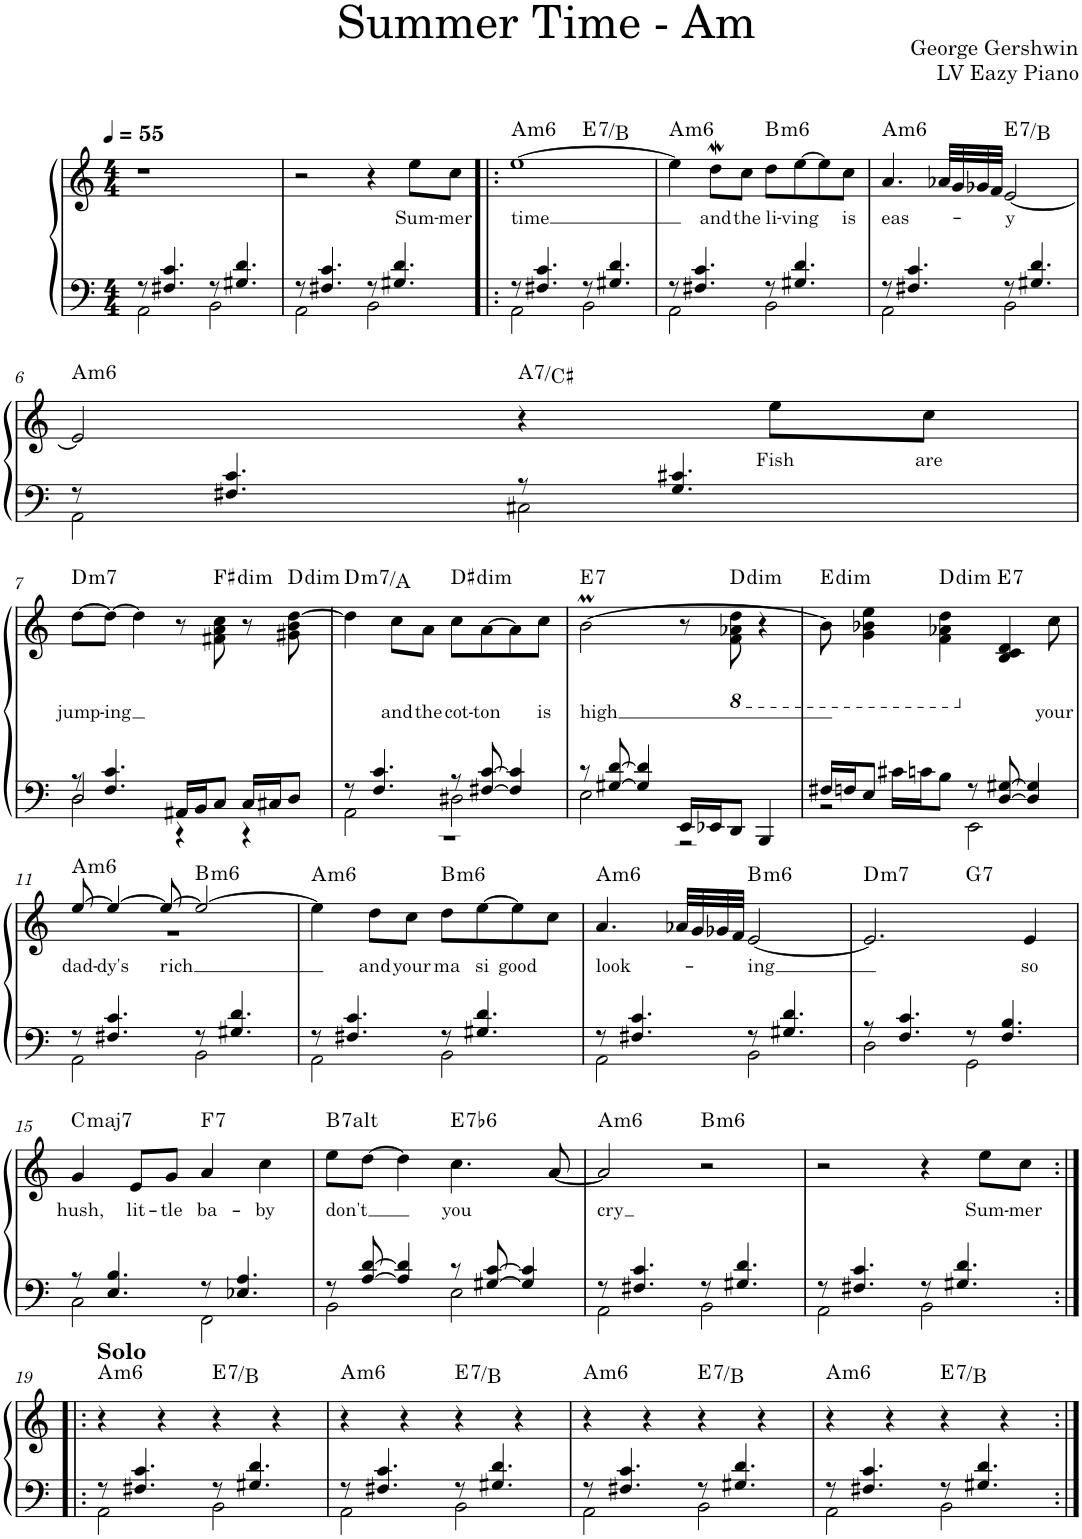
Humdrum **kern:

**kern	**kern	**text	**harte
*part1	*part1	*part1	*part1
*staff2	*staff1	*staff1	*
*I"Piano	*	*	*
*I'Pno.	*	*	*
*clefF4	*clefG2	*	*
*k[]	*k[]	*	*
*M4/4	*M4/4	*	*
*MM55	*MM55	*	*
=1	=1	=1	=1
*^	*	*	*
8r	2AA\	1r	.	.
4.F#X/ 4.c/	.	.	.	.
8r	2BB\	.	.	.
4.G#X/ 4.d/	.	.	.	.
=2	=2	=2	=2	=2
8r	2AA\	2r	.	.
4.F#X/ 4.c/	.	.	.	.
8r	2BB\	4r	.	.
4.G#X/ 4.d/	.	.	.	.
!	!	!	!LO:LY:b	!
.	.	8ee\L	Sum-	.
!	!	!	!LO:LY:b	!
.	.	8cc\J	-mer	.
=3!|:	=3!|:	=3!|:	=3!|:	=3!|:
!	!	!	!LO:LY:b	!LO:H:kt=m6
*	*	*^	*	*
8r	2AA\	[1ee	2ryy	time	A:min6
4.F#X/ 4.c/	.	.	.	.	.
!	!	!	!	!	!LO:H:kt=7
8r	2BB\	.	2ryy	.	E:7/5
4.G#X/ 4.d/	.	.	.	.	.
=4	=4	=4	=4	=4	=4
!	!	!	!	!	!LO:H:kt=m6
*	*	*v	*v	*	*
8r	2AA\	4ee\]	.	A:min6
4.F#X/ 4.c/	.	.	.	.
!	!	!	!LO:LY:b	!
.	.	8ddW\L	and	.
!	!	!	!LO:LY:b	!
.	.	8cc\J	the	.
!	!	!	!LO:LY:b	!LO:H:kt=m6
8r	2BB\	8dd\L	li-	B:min6
!	!	!	!LO:LY:b	!
4.G#X/ 4.d/	.	[8ee\	-ving	.
.	.	8ee\]	.	.
!	!	!	!LO:LY:b	!
.	.	8cc\J	is	.
=5	=5	=5	=5	=5
!	!	!	!LO:LY:b	!LO:H:kt=m6
8r	2AA\	4.a/	eas-	A:min6
4.F#X/ 4.c/	.	.	.	.
.	.	32a-X/LLL	.	.
.	.	32g/	.	.
.	.	32g-X/	.	.
.	.	32f/JJJ	.	.
!	!	!	!LO:LY:b	!LO:H:kt=7
8r	2BB\	[2e/	-y	E:7/5
4.G#X/ 4.d/	.	.	.	.
!!LO:LB:g=z
=6	=6	=6	=6	=6
!	!	!	!	!LO:H:kt=m6
8r	2AA\	2e/]	.	A:min6
4.F#X/ 4.c/	.	.	.	.
!	!	!	!	!LO:H:kt=7
8r	2C#X\	4r	.	A:7/3
4.G/ 4.c#X/	.	.	.	.
!	!	!	!LO:LY:b	!
.	.	8ee\L	Fish	.
!	!	!	!LO:LY:b	!
.	.	8cc\J	are	.
!!LO:LB:g=z
=7	=7	=7	=7	=7
*	*^	*	*	*
!	!	!	!	!LO:LY:b	!LO:H:kt=m7
8r	2D/	2D\	[8dd\L	jump-	D:min7
!	!	!	!	!LO:LY:b	!
4.F/ 4.c/	.	.	8dd\J_	-ing	.
.	.	.	4dd\]	.	.
16AA#X/LL	4r	2ryy	8r	.	.
16BB/J	.	.	.	.	.
!	!	!	!	!	!LO:H:kt=dim
8C/J	.	.	8f#X\ 8a\ 8cc\	.	F#:dim
16C/LL	4r	.	8r	.	.
16C#X/J	.	.	.	.	.
!	!	!	!	!	!LO:H:kt=dim
8D/J	.	.	8g#X\ 8b\ [8dd\	.	D:dim
=8	=8	=8	=8	=8	=8
!	!	!	!	!	!LO:H:kt=m7
8r	2AA\	1r	4dd\]	.	D:min7/5
4.F/ 4.c/	.	.	.	.	.
!	!	!	!	!LO:LY:b	!
.	.	.	8cc\L	and	.
!	!	!	!	!LO:LY:b	!
.	.	.	8a\J	the	.
!	!	!	!	!LO:LY:b	!LO:H:kt=dim
8r	2D#X\	.	8cc\L	cot-	D#:dim
!	!	!	!	!LO:LY:b	!
[8F#X/ [8c/	.	.	[8a\	-ton	.
4F#/] 4c/]	.	.	8a\]	.	.
!	!	!	!	!LO:LY:b	!
.	.	.	8cc\J	is	.
*	*v	*v	*	*	*
=9	=9	=9	=9	=9
!	!	!	!LO:LY:b	!LO:H:kt=7
8r	2E\	[2bm\	high	E:7
[8G#X/ [8d/	.	.	.	.
4G#/] 4d/]	.	.	.	.
16EE/LL	2r	8r	.	.
16EE-X/J	.	.	.	.
*	*	*8ba	*	*
!	!	!	!	!LO:H:kt=dim
8DD/J	.	8F\ 8A-X\ 8d\	.	D:dim
4BBB/	.	4r	.	.
=10	=10	=10	=10	=10
!	!	!	!	!LO:H:kt=dim
16F#X/LL	2r	8B\]	.	E:dim
16Fn/J	.	.	.	.
8E/J	.	4G\ 4B-X\ 4e\	.	.
16c#X\LL	.	.	.	.
16cn\J	.	.	.	.
!	!	!	!	!LO:H:kt=dim
8B\J	.	4F\ 4A-X\ 4d\	.	D:dim
8r	2EE\	.	.	.
*	*	*X8ba	*	*
!	!	!	!	!LO:H:kt=7
[8D/ [8G#X/	.	4B/ 4c/ 4d/	.	E:7
4D/] 4G#/]	.	.	.	.
!	!	!	!LO:LY:b	!
.	.	8cc\	your	.
!!LO:LB:g=z
=11	=11	=11	=11	=11
!	!	!	!LO:LY:b	!LO:H:kt=m6
*	*	*^	*	*
8r	2AA\	[8ee/	1r	dad-	A:min6
!	!	!	!	!LO:LY:b	!
4.F#X/ 4.c/	.	4ee/_	.	-dy's	.
!	!	!	!	!LO:LY:b	!
.	.	8ee/_	.	rich	.
!	!	!	!	!	!LO:H:kt=m6
8r	2BB\	2ee/_	.	.	B:min6
4.G#X/ 4.d/	.	.	.	.	.
*	*	*v	*v	*	*
=12	=12	=12	=12	=12
!	!	!	!	!LO:H:kt=m6
8r	2AA\	4ee\]	.	A:min6
4.F#X/ 4.c/	.	.	.	.
!	!	!	!LO:LY:b	!
.	.	8dd\L	and	.
!	!	!	!LO:LY:b	!
.	.	8cc\J	your	.
!	!	!	!LO:LY:b	!LO:H:kt=m6
8r	2BB\	8dd\L	ma	B:min6
!	!	!	!LO:LY:b	!
4.G#X/ 4.d/	.	[8ee\	si	.
!	!	!	!LO:LY:b	!
.	.	8ee\]	good	.
.	.	8cc\J	.	.
=13	=13	=13	=13	=13
!	!	!	!LO:LY:b	!LO:H:kt=m6
8r	2AA\	4.a/	look-	A:min6
4.F#X/ 4.c/	.	.	.	.
.	.	32a-X/LLL	.	.
.	.	32g/	.	.
.	.	32g-X/	.	.
.	.	32f/JJJ	.	.
!	!	!	!LO:LY:b	!LO:H:kt=m6
8r	2BB\	[2e/	-ing	B:min6
4.G#X/ 4.d/	.	.	.	.
=14	=14	=14	=14	=14
!	!	!	!	!LO:H:kt=m7
*	*	*^	*	*
8r	2D\	2.e/]	2ryy	.	D:min7
4.F/ 4.c/	.	.	.	.	.
!	!	!	!	!	!LO:H:kt=7
8r	2GG\	.	2ryy	.	G:7
4.F/ 4.B/	.	.	.	.	.
!	!	!	!	!LO:LY:b	!
.	.	4e/	.	so	.
!!LO:LB:g=z
=15	=15	=15	=15	=15	=15
!	!	!	!	!LO:LY:b	!LO:H:kt=maj7
*	*	*v	*v	*	*
8r	2C\	4g/	hush,	C:maj7
4.E/ 4.B/	.	.	.	.
!	!	!	!LO:LY:b	!
.	.	8e/L	lit-	.
!	!	!	!LO:LY:b	!
.	.	8g/J	-tle	.
!	!	!	!LO:LY:b	!LO:H:kt=7
8r	2FF\	4a/	ba-	F:7
4.E-X/ 4.A/	.	.	.	.
!	!	!	!LO:LY:b	!
.	.	4cc\	-by	.
=16	=16	=16	=16	=16
!	!	!	!LO:LY:b	!LO:H:kt=7
8r	2BB\	8ee\L	don't	B:(3,b5,#5,b7,b9,#9)
[8A/ [8d/	.	[8dd\J	.	.
4A/] 4d/]	.	4dd\]	.	.
!	!	!	!LO:LY:b	!LO:H:kt=7
8r	2E\	4.cc\	you	E:7(b6)
[8G#X/ [8c/	.	.	.	.
4G#/] 4c/]	.	.	.	.
.	.	[8a/	.	.
=17	=17	=17	=17	=17
!	!	!	!LO:LY:b	!LO:H:kt=m6
8r	2AA\	2a/]	cry	A:min6
4.F#X/ 4.c/	.	.	.	.
!	!	!	!	!LO:H:kt=m6
8r	2BB\	2r	.	B:min6
4.G#X/ 4.d/	.	.	.	.
=18	=18	=18	=18	=18
8r	2AA\	2r	.	.
4.F#X/ 4.c/	.	.	.	.
8r	2BB\	4r	.	.
4.G#X/ 4.d/	.	.	.	.
!	!	!	!LO:LY:b	!
.	.	8ee\L	Sum-	.
!	!	!	!LO:LY:b	!
.	.	8cc\J	-mer	.
!!LO:LB:g=z
=19:|!|:	=19:|!|:	=19:|!|:	=19:|!|:	=19:|!|:
!	!	!LO:TX:a:B:t=Solo	!	!LO:H:kt=m6
8r	2AA\	4r	.	A:min6
4.F#X/ 4.c/	.	.	.	.
.	.	4r	.	.
!	!	!	!	!LO:H:kt=7
8r	2BB\	4r	.	E:7/5
4.G#X/ 4.d/	.	.	.	.
.	.	4r	.	.
=20	=20	=20	=20	=20
!	!	!	!	!LO:H:kt=m6
8r	2AA\	4r	.	A:min6
4.F#X/ 4.c/	.	.	.	.
.	.	4r	.	.
!	!	!	!	!LO:H:kt=7
8r	2BB\	4r	.	E:7/5
4.G#X/ 4.d/	.	.	.	.
.	.	4r	.	.
=21	=21	=21	=21	=21
!	!	!	!	!LO:H:kt=m6
8r	2AA\	4r	.	A:min6
4.F#X/ 4.c/	.	.	.	.
.	.	4r	.	.
!	!	!	!	!LO:H:kt=7
8r	2BB\	4r	.	E:7/5
4.G#X/ 4.d/	.	.	.	.
.	.	4r	.	.
=22	=22	=22	=22	=22
!	!	!	!	!LO:H:kt=m6
8r	2AA\	4r	.	A:min6
4.F#X/ 4.c/	.	.	.	.
.	.	4r	.	.
!	!	!	!	!LO:H:kt=7
8r	2BB\	4r	.	E:7/5
4.G#X/ 4.d/	.	.	.	.
.	.	4r	.	.
*v	*v	*	*	*
=:|!	=:|!	=:|!	=:|!
*-	*-	*-	*-
